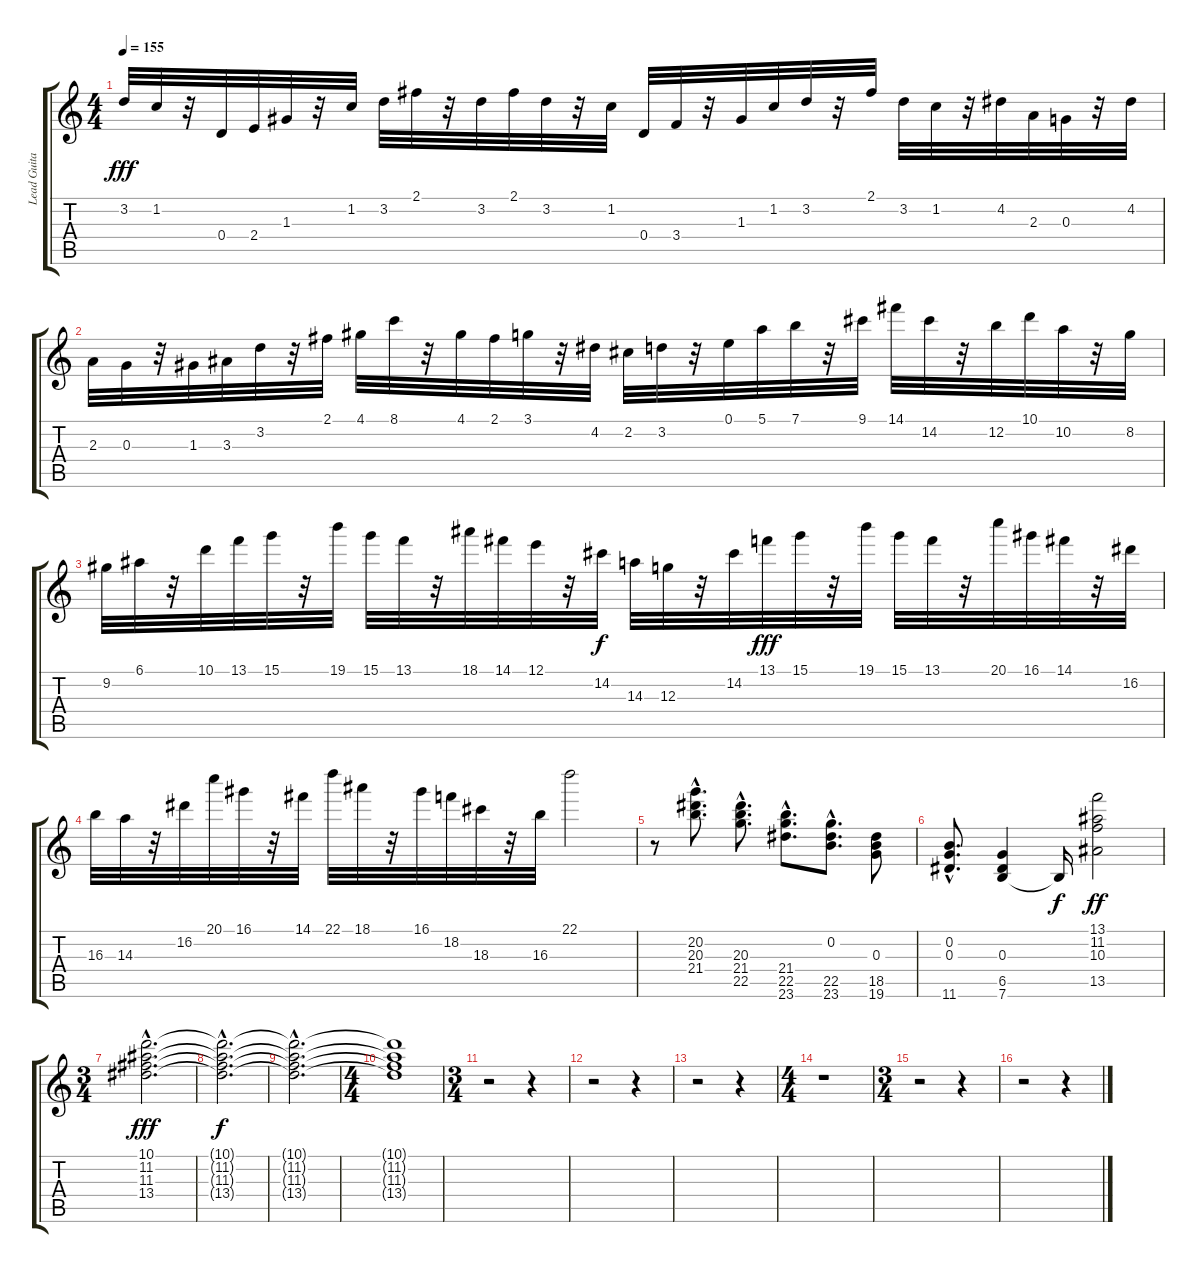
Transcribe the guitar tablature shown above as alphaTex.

\track ("Lead Guitar" "Lead Guita") {instrument overdrivenguitar}
\staff {score tabs}
\tuning (E4 B3 G3 D3 A2 E2) {hide}
\ts (4 4)
\tempo 155
\clef g2
\ks c
3.2.32{dy fff} 1.2.32 r.32 0.4.32 2.4.32 1.3.32 r.32 1.2.32 3.2.32 2.1.32 r.32 3.2.32 2.1.32 3.2.32 r.32 1.2.32 0.4.32 3.4.32 r.32 1.3.32 1.2.32 3.2.32 r.32 2.1.32 3.2.32 1.2.32 r.32 4.2.32 2.3.32 0.3.32 r.32 4.2.32 |
2.3.32 0.3.32 r.32 1.3.32 3.3.32 3.2.32 r.32 2.1.32 4.1.32 8.1.32 r.32 4.1.32 2.1.32 3.1.32 r.32 4.2.32 2.2.32 3.2.32 r.32 0.1.32 5.1.32 7.1.32 r.32 9.1.32 14.1.32 14.2.32 r.32 12.2.32 10.1.32 10.2.32 r.32 8.2.32 |
9.2.32 6.1.32 r.32 10.1.32 13.1.32 15.1.32 r.32 19.1.32 15.1.32 13.1.32 r.32 18.1.32 14.1.32 12.1.32 r.32 14.2.32{dy f} 14.3.32 12.3.32 r.32 14.2.32 13.1.32{dy fff} 15.1.32 r.32 19.1.32 15.1.32 13.1.32 r.32 20.1.32 16.1.32 14.1.32 r.32 16.2.32 |
16.3.32 14.3.32 r.32 16.2.32 20.1.32 16.1.32 r.32 14.1.32 22.1.32 18.1.32 r.32 16.1.32 18.2.32 18.3.32 r.32 16.3.32 22.1.2 |
r.8 (20.2{hac} 20.3{hac} 21.4{hac}).8{d} (20.3{hac} 21.4{hac} 22.5{hac}).8{d} (21.4{hac} 22.5{hac} 23.6{hac}).8{d} (0.2{hac} 22.5{hac} 23.6{hac}).8{d} (0.3 18.5 19.6).8 |
(0.2{hac} 0.3{hac} 11.6{hac}).8{d} (0.3 6.5 7.6).4 7.6{t}.16{dy f} (13.1 11.2 10.3 13.5).2{dy ff} |
\ts (3 4)
(10.1{hac} 11.2{hac} 11.3{hac} 13.4{hac}).2{d dy fff} |
(10.1{hac t} 11.2{hac t} 11.3{hac t} 13.4{hac t}).2{d dy f} |
(10.1{hac t} 11.2{hac t} 11.3{hac t} 13.4{hac t}).2{d} |
\ts (4 4)
(10.1{t} 11.2{t} 11.3{t} 13.4{t}).1 |
\ts (3 4)
r.2 r.4 |
r.2 r.4 |
r.2 r.4 |
\ts (4 4)
r.1 |
\ts (3 4)
r.2 r.4 |
r.2 r.4
